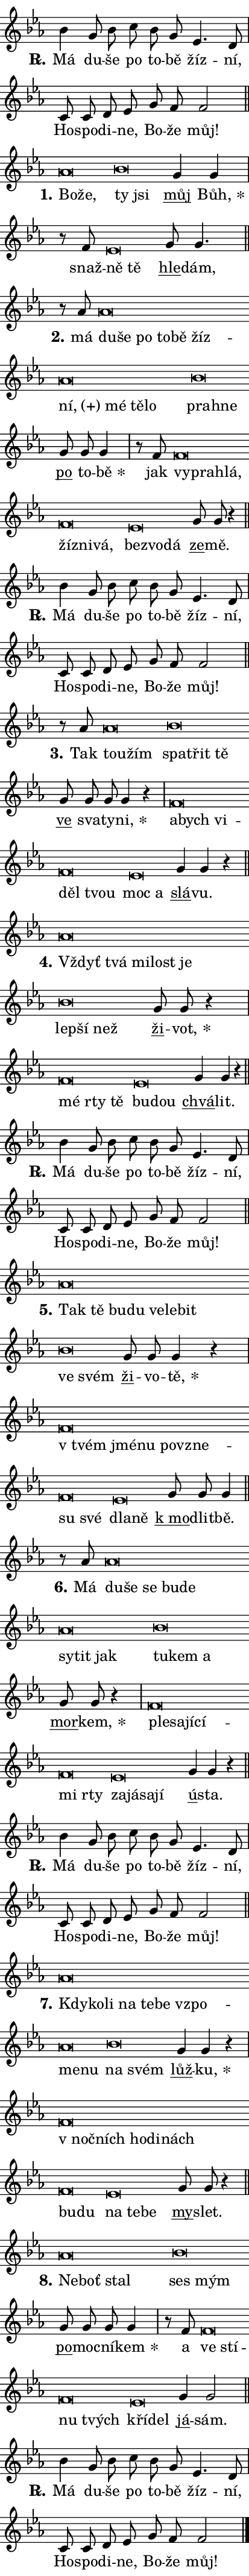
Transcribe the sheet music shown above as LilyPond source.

\version "2.22.1"
\header { tagline = "" }
\paper {
  indent = 0\cm
  top-margin = 0\cm
  right-margin = 0\cm
  bottom-margin = 0\cm
  left-margin = 0\cm
  paper-width = 7\cm
  page-breaking = #ly:one-page-breaking
  system-system-spacing.basic-distance = #11
  score-system-spacing.basic-distance = #11.3
  ragged-last = ##f
}


%% Author: Thomas Morley
%% https://lists.gnu.org/archive/html/lilypond-user/2020-05/msg00002.html
#(define (line-position grob)
"Returns position of @var[grob} in current system:
   @code{'start}, if at first time-step
   @code{'end}, if at last time-step
   @code{'middle} otherwise
"
  (let* ((col (ly:item-get-column grob))
         (ln (ly:grob-object col 'left-neighbor))
         (rn (ly:grob-object col 'right-neighbor))
         (col-to-check-left (if (ly:grob? ln) ln col))
         (col-to-check-right (if (ly:grob? rn) rn col))
         (break-dir-left
           (and
             (ly:grob-property col-to-check-left 'non-musical #f)
             (ly:item-break-dir col-to-check-left)))
         (break-dir-right
           (and
             (ly:grob-property col-to-check-right 'non-musical #f)
             (ly:item-break-dir col-to-check-right))))
        (cond ((eqv? 1 break-dir-left) 'start)
              ((eqv? -1 break-dir-right) 'end)
              (else 'middle))))

#(define (tranparent-at-line-position vctor)
  (lambda (grob)
  "Relying on @code{line-position} select the relevant enry from @var{vctor}.
Used to determine transparency,"
    (case (line-position grob)
      ((end) (not (vector-ref vctor 0)))
      ((middle) (not (vector-ref vctor 1)))
      ((start) (not (vector-ref vctor 2))))))

noteHeadBreakVisibility =
#(define-music-function (break-visibility)(vector?)
"Makes @code{NoteHead}s transparent relying on @var{break-visibility}"
#{
  \override NoteHead.transparent =
    #(tranparent-at-line-position break-visibility)
#})

#(define delete-ledgers-for-transparent-note-heads
  (lambda (grob)
    "Reads whether a @code{NoteHead} is transparent.
If so this @code{NoteHead} is removed from @code{'note-heads} from
@var{grob}, which is supposed to be @code{LedgerLineSpanner}.
As a result ledgers are not printed for this @code{NoteHead}"
    (let* ((nhds-array (ly:grob-object grob 'note-heads))
           (nhds-list
             (if (ly:grob-array? nhds-array)
                 (ly:grob-array->list nhds-array)
                 '()))
           ;; Relies on the transparent-property being done before
           ;; Staff.LedgerLineSpanner.after-line-breaking is executed.
           ;; This is fragile ...
           (to-keep
             (remove
               (lambda (nhd)
                 (ly:grob-property nhd 'transparent #f))
               nhds-list)))
      ;; TODO find a better method to iterate over grob-arrays, similiar
      ;; to filter/remove etc for lists
      ;; For now rebuilt from scratch
      (set! (ly:grob-object grob 'note-heads)  '())
      (for-each
        (lambda (nhd)
          (ly:pointer-group-interface::add-grob grob 'note-heads nhd))
        to-keep))))

hideNotes = {
  \noteHeadBreakVisibility #begin-of-line-visible
}
unHideNotes = {
  \noteHeadBreakVisibility #all-visible
}

% work-around for resetting accidentals
% https://lilypond.org/doc/v2.23/Documentation/notation/displaying-rhythms#unmetered-music
cadenzaMeasure = {
  \cadenzaOff
  \partial 1024 s1024
  \cadenzaOn
}

#(define-markup-command (accent layout props text) (markup?)
  "Underline accented syllable"
  (interpret-markup layout props
    #{\markup \override #'(offset . 4.3) \underline { #text }#}))

responsum = \markup \concat {
  "R" \hspace #-1.05 \path #0.1 #'((moveto 0 0.07) (lineto 0.9 0.8)) \hspace #0.05 "."
}

\layout {
    \context {
        \Staff
        \remove "Time_signature_engraver"
        \override LedgerLineSpanner.after-line-breaking = #delete-ledgers-for-transparent-note-heads
    }
    \context {
        \Voice {
            \override NoteHead.output-attributes = #'((class . "notehead"))
            \override Hairpin.height = #0.55
        }
    }
    \context {
        \Lyrics {
            \override StanzaNumber.output-attributes = #'((class . "stanzanumber"))
            \override LyricSpace.minimum-distance = #0.9
            \override LyricText.font-name = #"TeX Gyre Schola"
            \override LyricText.font-size = 1
            \override StanzaNumber.font-name = #"TeX Gyre Schola Bold"
            \override StanzaNumber.font-size = 1
        }
    }
}

% magnetic-lyrics.ily
%
%   written by
%     Jean Abou Samra <jean@abou-samra.fr>
%     Werner Lemberg <wl@gnu.org>
%
%   adapted by
%     Jiri Hon <jiri.hon@gmail.com>
%
% Version 2022-Apr-15

% https://www.mail-archive.com/lilypond-user@gnu.org/msg149350.html

#(define (Left_hyphen_pointer_engraver context)
   "Collect syllable-hyphen-syllable occurrences in lyrics and store
them in properties.  This engraver only looks to the left.  For
example, if the lyrics input is @code{foo -- bar}, it does the
following.

@itemize @bullet
@item
Set the @code{text} property of the @code{LyricHyphen} grob between
@q{foo} and @q{bar} to @code{foo}.

@item
Set the @code{left-hyphen} property of the @code{LyricText} grob with
text @q{foo} to the @code{LyricHyphen} grob between @q{foo} and
@q{bar}.
@end itemize

Use this auxiliary engraver in combination with the
@code{lyric-@/text::@/apply-@/magnetic-@/offset!} hook."
   (let ((hyphen #f)
         (text #f))
     (make-engraver
      (acknowledgers
       ((lyric-syllable-interface engraver grob source-engraver)
        (set! text grob)))
      (end-acknowledgers
       ((lyric-hyphen-interface engraver grob source-engraver)
        ;(when (not (grob::has-interface grob 'lyric-space-interface))
          (set! hyphen grob)));)
      ((stop-translation-timestep engraver)
       (when (and text hyphen)
         (ly:grob-set-object! text 'left-hyphen hyphen))
       (set! text #f)
       (set! hyphen #f)))))

#(define (lyric-text::apply-magnetic-offset! grob)
   "If the space between two syllables is less than the value in
property @code{LyricText@/.details@/.squash-threshold}, move the right
syllable to the left so that it gets concatenated with the left
syllable.

Use this function as a hook for
@code{LyricText@/.after-@/line-@/breaking} if the
@code{Left_@/hyphen_@/pointer_@/engraver} is active."
   (let ((hyphen (ly:grob-object grob 'left-hyphen #f)))
     (when hyphen
       (let ((left-text (ly:spanner-bound hyphen LEFT)))
         (when (grob::has-interface left-text 'lyric-syllable-interface)
           (let* ((common (ly:grob-common-refpoint grob left-text X))
                  (this-x-ext (ly:grob-extent grob common X))
                  (left-x-ext
                   (begin
                     ;; Trigger magnetism for left-text.
                     (ly:grob-property left-text 'after-line-breaking)
                     (ly:grob-extent left-text common X)))
                  ;; `delta` is the gap width between two syllables.
                  (delta (- (interval-start this-x-ext)
                            (interval-end left-x-ext)))
                  (details (ly:grob-property grob 'details))
                  (threshold (assoc-get 'squash-threshold details 0.2)))
             (when (< delta threshold)
               (let* (;; We have to manipulate the input text so that
                      ;; ligatures crossing syllable boundaries are not
                      ;; disabled.  For languages based on the Latin
                      ;; script this is essentially a beautification.
                      ;; However, for non-Western scripts it can be a
                      ;; necessity.
                      (lt (ly:grob-property left-text 'text))
                      (rt (ly:grob-property grob 'text))
                      (is-space (grob::has-interface hyphen 'lyric-space-interface))
                      (space (if is-space " " ""))
                      (space-markup (grob-interpret-markup grob " "))
                      (space-size (interval-length (ly:stencil-extent space-markup X)))
                      (extra-delta (if is-space space-size 0))
                      ;; Append new syllable.
                      (ltrt-space (if (and (string? lt) (string? rt))
                                (string-append lt space rt)
                                (make-concat-markup (list lt space rt))))
                      ;; Right-align `ltrt` to the right side.
                      (ltrt-space-markup (grob-interpret-markup
                               grob
                               (make-translate-markup
                                (cons (interval-length this-x-ext) 0)
                                (make-right-align-markup ltrt-space)))))
                 (begin
                   ;; Don't print `left-text`.
                   (ly:grob-set-property! left-text 'stencil #f)
                   ;; Set text and stencil (which holds all collected
                   ;; syllables so far) and shift it to the left.
                   (ly:grob-set-property! grob 'text ltrt-space)
                   (ly:grob-set-property! grob 'stencil ltrt-space-markup)
                   (ly:grob-translate-axis! grob (- (- delta extra-delta)) X))))))))))


#(define (lyric-hyphen::displace-bounds-first grob)
   ;; Make very sure this callback isn't triggered too early.
   (let ((left (ly:spanner-bound grob LEFT))
         (right (ly:spanner-bound grob RIGHT)))
     (ly:grob-property left 'after-line-breaking)
     (ly:grob-property right 'after-line-breaking)
     (ly:lyric-hyphen::print grob)))

squashThreshold = #0.4

\layout {
  \context {
    \Lyrics
    \consists #Left_hyphen_pointer_engraver
    \override LyricText.after-line-breaking =
      #lyric-text::apply-magnetic-offset!
    \override LyricHyphen.stencil = #lyric-hyphen::displace-bounds-first
    \override LyricText.details.squash-threshold = \squashThreshold
    \override LyricHyphen.minimum-distance = 0
    \override LyricHyphen.minimum-length = \squashThreshold
  }
}

squash = \override LyricText.details.squash-threshold = 9999
unSquash = \override LyricText.details.squash-threshold = \squashThreshold

left = \override LyricText.self-alignment-X = #LEFT
unLeft = \revert LyricText.self-alignment-X

starOffset = #(lambda (grob) 
                (let ((x_offset (ly:self-alignment-interface::aligned-on-x-parent grob)))
                  (if (= x_offset 0) 0 (+ x_offset 1.2))))

star = #(define-music-function (syllable)(string?)
"Append star separator at the end of a syllable"
#{
  \once \override LyricText.X-offset = #starOffset
  \lyricmode { \markup {
    #syllable
    \override #'((font-name . "TeX Gyre Schola Bold")) \hspace #0.2 \lower #0.65 \larger "*"
  } }
#})

starAccent = #(define-music-function (syllable)(string?)
"Append star separator at the end of a syllable and make accent"
#{
  \once \override LyricText.X-offset = #starOffset
  \lyricmode { \markup {
    \accent #syllable
    \override #'((font-name . "TeX Gyre Schola Bold")) \hspace #0.2 \lower #0.65 \larger "*"
  } }
#})

breath = #(define-music-function (syllable)(string?)
"Append breathing indicator at the end of a syllable"
#{
  \lyricmode { \markup { #syllable "+" } }
#})

optionalBreath = #(define-music-function (syllable)(string?)
"Append optional breathing indicator at the end of a syllable"
#{
  \lyricmode { \markup { #syllable "(+)" } }
#})


\score {
    <<
        \new Voice = "melody" { \cadenzaOn \key es \major \relative { bes'4 g8 bes c bes g es4. d8 \cadenzaMeasure \bar "|" c8 c d es g f f2 \cadenzaMeasure \bar "||" \break } }
        \new Lyrics \lyricsto "melody" { \lyricmode { \set stanza = \responsum
Má du -- še po to -- bě žíz -- ní, Ho -- spo -- di -- ne, Bo -- že můj! } }
    >>
    \layout {}
}

\score {
    <<
        \new Voice = "melody" { \cadenzaOn \key es \major \relative { as'\breve*1/16 \hideNotes \breve*1/16 \bar "" \unHideNotes bes\breve*1/16 \hideNotes \breve*1/16 \bar "" \unHideNotes \bar "" g4 g \cadenzaMeasure \bar "|" r8 f es\breve*1/16 \hideNotes \breve*1/16 \bar "" \unHideNotes \bar "" g8 g4. \cadenzaMeasure \bar "||" \break } }
        \new Lyrics \lyricsto "melody" { \lyricmode { \set stanza = "1."
\left Bo -- \squash že, \left \unLeft \unSquash ty \squash jsi \unLeft \unSquash \markup \accent můj \star Bůh, snaž -- \left ně \squash tě \unLeft \unSquash \markup \accent hle -- dám, } }
    >>
    \layout {}
}

\score {
    <<
        \new Voice = "melody" { \cadenzaOn \key es \major \relative { r8 as'8 as\breve*1/16 \hideNotes \breve*1/16 \bar "" \breve*1/16 \bar "" \breve*1/16 \bar "" \breve*1/16 \bar "" \breve*1/16 \bar "" \breve*1/16 \bar "" \breve*1/16 \bar "" \breve*1/16 \breve*1/16 \bar "" \unHideNotes bes\breve*1/16 \hideNotes \breve*1/16 \bar "" \unHideNotes \bar "" g8 g g4 \cadenzaMeasure \bar "|" r8 f8 f\breve*1/16 \hideNotes \breve*1/16 \bar "" \breve*1/16 \bar "" \breve*1/16 \bar "" \breve*1/16 \breve*1/16 \bar "" \unHideNotes es\breve*1/16 \hideNotes \breve*1/16 \breve*1/16 \bar "" \unHideNotes \bar "" g8 g r4 \cadenzaMeasure \bar "||" \break } }
        \new Lyrics \lyricsto "melody" { \lyricmode { \set stanza = "2."
má \left du -- \squash še po to -- bě žíz -- \optionalBreath ní, mé tě -- lo \left \unLeft \unSquash pra -- \squash hne \unLeft \unSquash \markup \accent po to -- \star bě jak \left vy -- \squash pra -- hlá, žíz -- ni -- vá, \left \unLeft \unSquash bez -- \squash vo -- dá \unLeft \unSquash \markup \accent ze -- mě. } }
    >>
    \layout {}
}

\score {
    <<
        \new Voice = "melody" { \cadenzaOn \key es \major \relative { bes'4 g8 bes c bes g es4. d8 \cadenzaMeasure \bar "|" c8 c d es g f f2 \cadenzaMeasure \bar "||" \break } }
        \new Lyrics \lyricsto "melody" { \lyricmode { \set stanza = \responsum
Má du -- še po to -- bě žíz -- ní, Ho -- spo -- di -- ne, Bo -- že můj! } }
    >>
    \layout {}
}

\score {
    <<
        \new Voice = "melody" { \cadenzaOn \key es \major \relative { r8 as'8 as\breve*1/16 \hideNotes \breve*1/16 \bar "" \unHideNotes bes\breve*1/16 \hideNotes \breve*1/16 \breve*1/16 \bar "" \unHideNotes \bar "" g8 g g g4 r \cadenzaMeasure \bar "|" f\breve*1/16 \hideNotes \breve*1/16 \bar "" \breve*1/16 \bar "" \breve*1/16 \breve*1/16 \bar "" \unHideNotes es\breve*1/16 \hideNotes \breve*1/16 \bar "" \unHideNotes \bar "" g4 g r \cadenzaMeasure \bar "||" \break } }
        \new Lyrics \lyricsto "melody" { \lyricmode { \set stanza = "3."
Tak \left tou -- \squash žím \left \unLeft \unSquash spa -- \squash třit tě \unLeft \unSquash \markup \accent ve sva -- ty -- \star ni, \left a -- \squash bych vi -- děl tvou \left \unLeft \unSquash moc \squash a \unLeft \unSquash \markup \accent slá -- vu. } }
    >>
    \layout {}
}

\score {
    <<
        \new Voice = "melody" { \cadenzaOn \key es \major \relative { as'\breve*1/16 \hideNotes \breve*1/16 \bar "" \breve*1/16 \bar "" \breve*1/16 \breve*1/16 \bar "" \unHideNotes bes\breve*1/16 \hideNotes \breve*1/16 \breve*1/16 \bar "" \unHideNotes \bar "" g8 g r4 \cadenzaMeasure \bar "|" f\breve*1/16 \hideNotes \breve*1/16 \breve*1/16 \bar "" \unHideNotes es\breve*1/16 \hideNotes \breve*1/16 \bar "" \unHideNotes \bar "" g4 g r \cadenzaMeasure \bar "||" \break } }
        \new Lyrics \lyricsto "melody" { \lyricmode { \set stanza = "4."
\left Vždyť \squash tvá mi -- lost je \left \unLeft \unSquash lep -- \squash ší než \unLeft \unSquash \markup \accent ži -- \star vot, \left mé \squash rty tě \left \unLeft \unSquash bu -- \squash dou \unLeft \unSquash \markup \accent chvá -- lit. } }
    >>
    \layout {}
}

\score {
    <<
        \new Voice = "melody" { \cadenzaOn \key es \major \relative { bes'4 g8 bes c bes g es4. d8 \cadenzaMeasure \bar "|" c8 c d es g f f2 \cadenzaMeasure \bar "||" \break } }
        \new Lyrics \lyricsto "melody" { \lyricmode { \set stanza = \responsum
Má du -- še po to -- bě žíz -- ní, Ho -- spo -- di -- ne, Bo -- že můj! } }
    >>
    \layout {}
}

\score {
    <<
        \new Voice = "melody" { \cadenzaOn \key es \major \relative { as'\breve*1/16 \hideNotes \breve*1/16 \bar "" \breve*1/16 \bar "" \breve*1/16 \bar "" \breve*1/16 \bar "" \breve*1/16 \breve*1/16 \bar "" \unHideNotes bes\breve*1/16 \hideNotes \breve*1/16 \bar "" \unHideNotes \bar "" g8 g g4 r \cadenzaMeasure \bar "|" f\breve*1/16 \hideNotes \breve*1/16 \bar "" \breve*1/16 \bar "" \breve*1/16 \bar "" \breve*1/16 \bar "" \breve*1/16 \breve*1/16 \bar "" \unHideNotes es\breve*1/16 \hideNotes \breve*1/16 \bar "" \unHideNotes \bar "" g8 g g4 \cadenzaMeasure \bar "||" \break } }
        \new Lyrics \lyricsto "melody" { \lyricmode { \set stanza = "5."
\left Tak \squash tě bu -- du ve -- le -- bit \left \unLeft \unSquash ve \squash svém \unLeft \unSquash \markup \accent ži -- vo -- \star tě, \left "v tvém" \squash jmé -- nu po -- vzne -- su své \left \unLeft \unSquash dla -- \squash ně \unLeft \unSquash \markup \accent "k mo" -- dlit -- bě. } }
    >>
    \layout {}
}

\score {
    <<
        \new Voice = "melody" { \cadenzaOn \key es \major \relative { r8 as'8 as\breve*1/16 \hideNotes \breve*1/16 \bar "" \breve*1/16 \bar "" \breve*1/16 \bar "" \breve*1/16 \bar "" \breve*1/16 \bar "" \breve*1/16 \breve*1/16 \bar "" \unHideNotes bes\breve*1/16 \hideNotes \breve*1/16 \breve*1/16 \bar "" \unHideNotes \bar "" g8 g r4 \cadenzaMeasure \bar "|" f\breve*1/16 \hideNotes \breve*1/16 \bar "" \breve*1/16 \bar "" \breve*1/16 \bar "" \breve*1/16 \breve*1/16 \bar "" \unHideNotes es\breve*1/16 \hideNotes \breve*1/16 \bar "" \breve*1/16 \breve*1/16 \bar "" \unHideNotes \bar "" g4 g r \cadenzaMeasure \bar "||" \break } }
        \new Lyrics \lyricsto "melody" { \lyricmode { \set stanza = "6."
Má \left du -- \squash še se bu -- de sy -- tit jak \left \unLeft \unSquash tu -- \squash kem a \unLeft \unSquash \markup \accent mor -- \star kem, \left ple -- \squash sa -- jí -- cí -- mi rty \left \unLeft \unSquash za -- \squash já -- sa -- jí \unLeft \unSquash \markup \accent ú -- sta. } }
    >>
    \layout {}
}

\score {
    <<
        \new Voice = "melody" { \cadenzaOn \key es \major \relative { bes'4 g8 bes c bes g es4. d8 \cadenzaMeasure \bar "|" c8 c d es g f f2 \cadenzaMeasure \bar "||" \break } }
        \new Lyrics \lyricsto "melody" { \lyricmode { \set stanza = \responsum
Má du -- še po to -- bě žíz -- ní, Ho -- spo -- di -- ne, Bo -- že můj! } }
    >>
    \layout {}
}

\score {
    <<
        \new Voice = "melody" { \cadenzaOn \key es \major \relative { as'\breve*1/16 \hideNotes \breve*1/16 \bar "" \breve*1/16 \bar "" \breve*1/16 \bar "" \breve*1/16 \bar "" \breve*1/16 \bar "" \breve*1/16 \bar "" \breve*1/16 \breve*1/16 \bar "" \unHideNotes bes\breve*1/16 \hideNotes \breve*1/16 \bar "" \unHideNotes \bar "" g4 g r \cadenzaMeasure \bar "|" f\breve*1/16 \hideNotes \breve*1/16 \bar "" \breve*1/16 \bar "" \breve*1/16 \bar "" \breve*1/16 \bar "" \breve*1/16 \breve*1/16 \bar "" \unHideNotes es\breve*1/16 \hideNotes \breve*1/16 \breve*1/16 \bar "" \unHideNotes \bar "" g8 g r4 \cadenzaMeasure \bar "||" \break } }
        \new Lyrics \lyricsto "melody" { \lyricmode { \set stanza = "7."
\left Kdy -- \squash ko -- li na te -- be vzpo -- me -- nu \left \unLeft \unSquash na \squash svém \unLeft \unSquash \markup \accent lůž -- \star ku, \left "v noč" -- \squash ních ho -- di -- nách bu -- du \left \unLeft \unSquash na \squash te -- be \unLeft \unSquash \markup \accent my -- slet. } }
    >>
    \layout {}
}

\score {
    <<
        \new Voice = "melody" { \cadenzaOn \key es \major \relative { as'\breve*1/16 \hideNotes \breve*1/16 \breve*1/16 \bar "" \unHideNotes bes\breve*1/16 \hideNotes \breve*1/16 \bar "" \unHideNotes \bar "" g8 g g g4 \cadenzaMeasure \bar "|" r8 f8 f\breve*1/16 \hideNotes \breve*1/16 \bar "" \breve*1/16 \breve*1/16 \bar "" \unHideNotes es\breve*1/16 \hideNotes \breve*1/16 \bar "" \unHideNotes \bar "" g4 g2 \cadenzaMeasure \bar "||" \break } }
        \new Lyrics \lyricsto "melody" { \lyricmode { \set stanza = "8."
\left Ne -- \squash boť stal \left \unLeft \unSquash ses \squash mým \unLeft \unSquash \markup \accent po -- moc -- ní -- \star kem a \left ve \squash stí -- nu tvých \left \unLeft \unSquash kří -- \squash del \unLeft \unSquash \markup \accent já -- sám. } }
    >>
    \layout {}
}

\score {
    <<
        \new Voice = "melody" { \cadenzaOn \key es \major \relative { bes'4 g8 bes c bes g es4. d8 \cadenzaMeasure \bar "|" c8 c d es g f f2 \cadenzaMeasure \bar "||" \break } \bar "|." }
        \new Lyrics \lyricsto "melody" { \lyricmode { \set stanza = \responsum
Má du -- še po to -- bě žíz -- ní, Ho -- spo -- di -- ne, Bo -- že můj! } }
    >>
    \layout {}
}
